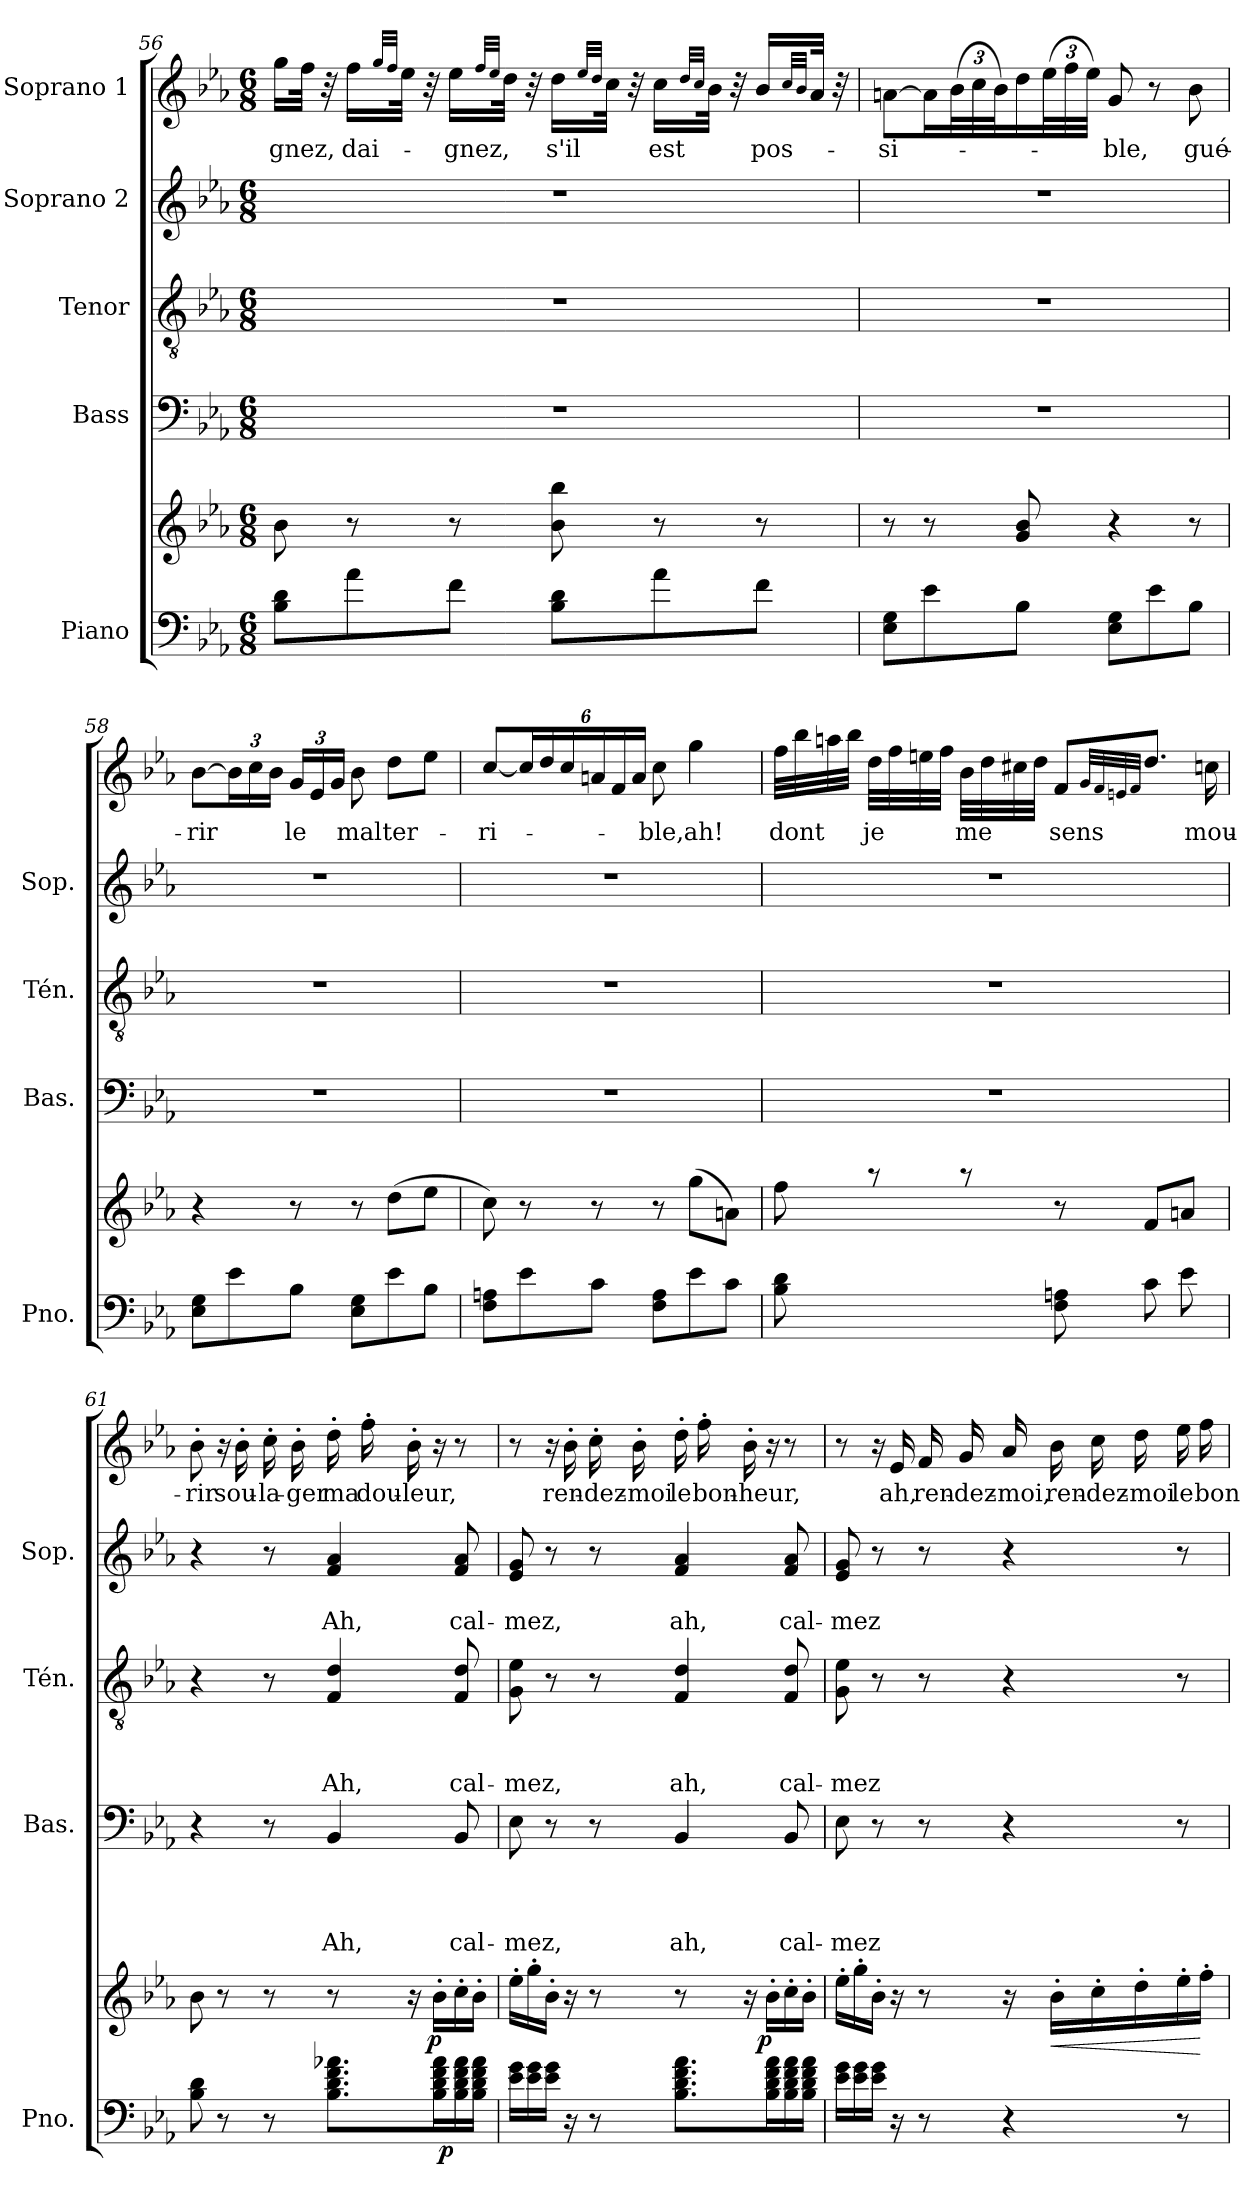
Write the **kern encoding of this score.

**kern	**kern	**dynam	**kern	**text	**text	**text	**text	**kern	**text	**text	**text	**kern	**text	**text	**kern	**text
*part5	*part5	*part5	*part4	*part4	*part4	*part4	*part4	*part3	*part3	*part3	*part3	*part2	*part2	*part2	*part1	*part1
*staff6	*staff5	*staff5/6	*staff4	*staff4	*staff4	*staff4	*staff4	*staff3	*staff3	*staff3	*staff3	*staff2	*staff2	*staff2	*staff1	*staff1
*I"Piano	*	*	*I"Bass	*	*	*	*	*I"Tenor	*	*	*	*I"Soprano 2	*	*	*I"Soprano 1	*
*I'Pno.	*	*	*I'Bas.	*	*	*	*	*I'Tén.	*	*	*	*I'Sop.	*	*	*	*
*clefF4	*clefG2	*	*clefF4	*	*	*	*	*clefGv2	*	*	*	*clefG2	*	*	*clefG2	*
*k[b-e-a-]	*k[b-e-a-]	*	*k[b-e-a-]	*	*	*	*	*k[b-e-a-]	*	*	*	*k[b-e-a-]	*	*	*k[b-e-a-]	*
*E-:	*E-:	*	*E-:	*	*	*	*	*E-:	*	*	*	*E-:	*	*	*E-:	*
*M6/8	*M6/8	*	*M6/8	*	*	*	*	*M6/8	*	*	*	*M6/8	*	*	*M6/8	*
=56	=56	=56	=56	=56	=56	=56	=56	=56	=56	=56	=56	=56	=56	=56	=56	=56
8B-\ 8d\L	8b-\	.	2.r	.	.	.	.	2.r	.	.	.	2.r	.	.	16gg\LL	-gnez,
.	.	.	.	.	.	.	.	.	.	.	.	.	.	.	32ff\JJk	.
.	.	.	.	.	.	.	.	.	.	.	.	.	.	.	32r	.
8a-\	8r	.	.	.	.	.	.	.	.	.	.	.	.	.	16ff\LL	dai-
.	.	.	.	.	.	.	.	.	.	.	.	.	.	.	32qgg/LLL	.
.	.	.	.	.	.	.	.	.	.	.	.	.	.	.	32qff/JJJ	.
.	.	.	.	.	.	.	.	.	.	.	.	.	.	.	32ee-\JJk	.
.	.	.	.	.	.	.	.	.	.	.	.	.	.	.	32r	.
8f\J	8r	.	.	.	.	.	.	.	.	.	.	.	.	.	16ee-\LL	-gnez,
.	.	.	.	.	.	.	.	.	.	.	.	.	.	.	32qff/LLL	.
.	.	.	.	.	.	.	.	.	.	.	.	.	.	.	32qee-/JJJ	.
.	.	.	.	.	.	.	.	.	.	.	.	.	.	.	32dd\JJk	.
.	.	.	.	.	.	.	.	.	.	.	.	.	.	.	32r	.
8B-\ 8d\L	8b-\ 8bb-\	.	.	.	.	.	.	.	.	.	.	.	.	.	16dd\LL	s'il
.	.	.	.	.	.	.	.	.	.	.	.	.	.	.	32qee-/LLL	.
.	.	.	.	.	.	.	.	.	.	.	.	.	.	.	32qdd/JJJ	.
.	.	.	.	.	.	.	.	.	.	.	.	.	.	.	32cc\JJk	.
.	.	.	.	.	.	.	.	.	.	.	.	.	.	.	32r	.
8a-\	8r	.	.	.	.	.	.	.	.	.	.	.	.	.	16cc\LL	est
.	.	.	.	.	.	.	.	.	.	.	.	.	.	.	32qdd/LLL	.
.	.	.	.	.	.	.	.	.	.	.	.	.	.	.	32qcc/JJJ	.
.	.	.	.	.	.	.	.	.	.	.	.	.	.	.	32b-\JJk	.
.	.	.	.	.	.	.	.	.	.	.	.	.	.	.	32r	.
8f\J	8r	.	.	.	.	.	.	.	.	.	.	.	.	.	16b-/LL	pos-
.	.	.	.	.	.	.	.	.	.	.	.	.	.	.	32qcc/LLL	.
.	.	.	.	.	.	.	.	.	.	.	.	.	.	.	32qb-/JJJ	.
.	.	.	.	.	.	.	.	.	.	.	.	.	.	.	32a-/JJk	.
.	.	.	.	.	.	.	.	.	.	.	.	.	.	.	32r	.
!!LO:LB:g=z
=57	=57	=57	=57	=57	=57	=57	=57	=57	=57	=57	=57	=57	=57	=57	=57	=57
8E-\ 8G\L	8r	.	2.r	.	.	.	.	2.r	.	.	.	2.r	.	.	[8an\L	-si-
8e-\	8r	.	.	.	.	.	.	.	.	.	.	.	.	.	16a\L]	.
.	.	.	.	.	.	.	.	.	.	.	.	.	.	.	(48b-\L	.
.	.	.	.	.	.	.	.	.	.	.	.	.	.	.	48cc\	.
.	.	.	.	.	.	.	.	.	.	.	.	.	.	.	48b-\J)	.
8B-\J	8g/ 8b-/	.	.	.	.	.	.	.	.	.	.	.	.	.	16dd\	.
.	.	.	.	.	.	.	.	.	.	.	.	.	.	.	(48ee-\L	.
.	.	.	.	.	.	.	.	.	.	.	.	.	.	.	48ff\	.
.	.	.	.	.	.	.	.	.	.	.	.	.	.	.	48ee-\JJJ)	.
8E-\ 8G\L	4r	.	.	.	.	.	.	.	.	.	.	.	.	.	8g/	-ble,
8e-\	.	.	.	.	.	.	.	.	.	.	.	.	.	.	8r	.
8B-\J	8r	.	.	.	.	.	.	.	.	.	.	.	.	.	8b-\	gué-
=58	=58	=58	=58	=58	=58	=58	=58	=58	=58	=58	=58	=58	=58	=58	=58	=58
8E-\ 8G\L	4r	.	2.r	.	.	.	.	2.r	.	.	.	2.r	.	.	[8b-\L	-rir
8e-\	.	.	.	.	.	.	.	.	.	.	.	.	.	.	24b-\L]	.
.	.	.	.	.	.	.	.	.	.	.	.	.	.	.	24cc\	.
.	.	.	.	.	.	.	.	.	.	.	.	.	.	.	24b-\JJ	.
8B-\J	8r	.	.	.	.	.	.	.	.	.	.	.	.	.	24g/LL	le
.	.	.	.	.	.	.	.	.	.	.	.	.	.	.	24e-/	.
.	.	.	.	.	.	.	.	.	.	.	.	.	.	.	24g/JJ	.
8E-\ 8G\L	8r	.	.	.	.	.	.	.	.	.	.	.	.	.	8b-\	mal
8e-\	(8dd\L	.	.	.	.	.	.	.	.	.	.	.	.	.	8dd\L	ter-
8B-\J	8ee-\J	.	.	.	.	.	.	.	.	.	.	.	.	.	8ee-\J	.
=59	=59	=59	=59	=59	=59	=59	=59	=59	=59	=59	=59	=59	=59	=59	=59	=59
8F\ 8An\L	8cc\)	.	2.r	.	.	.	.	2.r	.	.	.	2.r	.	.	[8cc/L	-ri-
8e-\	8r	.	.	.	.	.	.	.	.	.	.	.	.	.	24cc/L]	.
.	.	.	.	.	.	.	.	.	.	.	.	.	.	.	24dd/	.
.	.	.	.	.	.	.	.	.	.	.	.	.	.	.	24cc/	.
8c\J	8r	.	.	.	.	.	.	.	.	.	.	.	.	.	24an/	.
.	.	.	.	.	.	.	.	.	.	.	.	.	.	.	24f/	.
.	.	.	.	.	.	.	.	.	.	.	.	.	.	.	24a/JJ	.
8F\ 8A\L	8r	.	.	.	.	.	.	.	.	.	.	.	.	.	8cc\	-ble,
8e-\	(8gg\L	.	.	.	.	.	.	.	.	.	.	.	.	.	4gg\	ah!
8c\J	8an\J)	.	.	.	.	.	.	.	.	.	.	.	.	.	.	.
=60	=60	=60	=60	=60	=60	=60	=60	=60	=60	=60	=60	=60	=60	=60	=60	=60
*	*^	*	*	*	*	*	*	*	*	*	*	*	*	*	*	*
(8B-\ 8d\L	8ff\	8ryy	.	2.r	.	.	.	.	2.r	.	.	.	2.r	.	.	32ff\LLL	dont
.	.	.	.	.	.	.	.	.	.	.	.	.	.	.	.	32bb-\	.
.	.	.	.	.	.	.	.	.	.	.	.	.	.	.	.	32aan\	.
.	.	.	.	.	.	.	.	.	.	.	.	.	.	.	.	32bb-\JJJ	.
4ryy	8rgg	8f\	.	.	.	.	.	.	.	.	.	.	.	.	.	32dd\LLL	je
.	.	.	.	.	.	.	.	.	.	.	.	.	.	.	.	32ff\	.
.	.	.	.	.	.	.	.	.	.	.	.	.	.	.	.	32een\	.
.	.	.	.	.	.	.	.	.	.	.	.	.	.	.	.	32ff\JJJ	.
.	8rgg	8b-\J)	.	.	.	.	.	.	.	.	.	.	.	.	.	32b-\LLL	me
.	.	.	.	.	.	.	.	.	.	.	.	.	.	.	.	32dd\	.
.	.	.	.	.	.	.	.	.	.	.	.	.	.	.	.	32cc#X\	.
.	.	.	.	.	.	.	.	.	.	.	.	.	.	.	.	32dd\JJJ	.
8F\ 8An\L	8r	4.ryy	.	.	.	.	.	.	.	.	.	.	.	.	.	8f/L	sens
.	.	.	.	.	.	.	.	.	.	.	.	.	.	.	.	32qg/LLL	.
.	.	.	.	.	.	.	.	.	.	.	.	.	.	.	.	32qf/	.
.	.	.	.	.	.	.	.	.	.	.	.	.	.	.	.	32qen/	.
.	.	.	.	.	.	.	.	.	.	.	.	.	.	.	.	32qf/JJJ	.
8c\	8f/L	.	.	.	.	.	.	.	.	.	.	.	.	.	.	8.dd/J	.
8e-\J	8an/J	.	.	.	.	.	.	.	.	.	.	.	.	.	.	.	.
.	.	.	.	.	.	.	.	.	.	.	.	.	.	.	.	16ccn\	mou-
!!LO:PB:g=z
=61	=61	=61	=61	=61	=61	=61	=61	=61	=61	=61	=61	=61	=61	=61	=61	=61	=61
*^	*	*	*	*	*	*	*	*	*	*	*	*	*	*	*	*	*
8B-\ 8d\	3ryy	8b-\	3ryy	.	4r	.	.	.	.	4r	.	.	.	4r	.	.	8b-'>\	-rir
8r	.	8r	.	.	.	.	.	.	.	.	.	.	.	.	.	.	16r	.
.	.	.	.	.	.	.	.	.	.	.	.	.	.	.	.	.	16b-'>\	sou-
8r	.	8r	.	.	8r	.	.	.	.	8r	.	.	.	8r	.	.	16cc'>\	-la-
.	.	.	.	.	.	.	.	.	.	.	.	.	.	.	.	.	16b-'>\	-ger
.	6ryy	.	6ryy	.	.	.	.	.	.	.	.	.	.	.	.	.	.	.
8.B-\ 8.d\ 8.f\ 8.a-X\L	.	8r	.	.	4BB-/	.	.	.	Ah,	4F/ 4d/	.	.	Ah,	4f/ 4a-/	.	Ah,	16dd'>\	ma
.	.	.	.	.	.	.	.	.	.	.	.	.	.	.	.	.	16ff'>\	dou-
.	24..ryy	16r	24ryy	.	.	.	.	.	.	.	.	.	.	.	.	.	16b-'>\	-leur,
.	.	.	96ryy	.	.	.	.	.	.	.	.	.	.	.	.	.	.	.
!	!	!	!	!LO:DY:b	!	!	!	!	!	!	!	!	!	!	!	!	!	!
.	.	.	6ryy	p	.	.	.	.	.	.	.	.	.	.	.	.	.	.
16B-\ 16d\ 16f\ 16a-\L	.	16b-'>\LL	.	.	.	.	.	.	.	.	.	.	.	.	.	.	16r	.
!	!	!	!	!LO:DY:b=2	!	!	!	!	!	!	!	!	!	!	!	!	!	!
.	6ryy	.	.	p	.	.	.	.	.	.	.	.	.	.	.	.	.	.
16B-\ 16d\ 16f\ 16a-\	.	16cc'>\	.	.	8BB-/	.	.	.	cal-	8F/ 8d/	.	.	cal-	8f/ 8a-/	.	cal-	8r	.
16B-\ 16d\ 16f\ 16a-\JJ	.	16b-'>\JJ	.	.	.	.	.	.	.	.	.	.	.	.	.	.	.	.
.	.	.	48.ryy	.	.	.	.	.	.	.	.	.	.	.	.	.	.	.
.	96ryy	.	.	.	.	.	.	.	.	.	.	.	.	.	.	.	.	.
*v	*v	*	*	*	*	*	*	*	*	*	*	*	*	*	*	*	*	*
=62	=62	=62	=62	=62	=62	=62	=62	=62	=62	=62	=62	=62	=62	=62	=62	=62	=62
16e-\ 16g\LL	16ee-'>\LL	3ryy	.	8E-\	.	.	.	-mez,	8G\ 8e-\	.	.	-mez,	8e-/ 8g/	.	-mez,	8r	.
16e-\ 16g\	16gg'>\	.	.	.	.	.	.	.	.	.	.	.	.	.	.	.	.
16e-\ 16g\JJ	16b-'>\JJ	.	.	8r	.	.	.	.	8r	.	.	.	8r	.	.	16r	.
16r	16r	.	.	.	.	.	.	.	.	.	.	.	.	.	.	16b-'>\	ren-
8r	8r	.	.	8r	.	.	.	.	8r	.	.	.	8r	.	.	16cc'>\	-dez-
.	.	.	.	.	.	.	.	.	.	.	.	.	.	.	.	16b-'>\	-moi
.	.	6ryy	.	.	.	.	.	.	.	.	.	.	.	.	.	.	.
8.B-\ 8.d\ 8.f\ 8.a-\L	8r	.	.	4BB-/	.	.	.	ah,	4F/ 4d/	.	.	ah,	4f/ 4a-/	.	ah,	16dd'>\	le
.	.	.	.	.	.	.	.	.	.	.	.	.	.	.	.	16ff'>\	bon-
.	16r	24ryy	.	.	.	.	.	.	.	.	.	.	.	.	.	16b-'>\	-heur,
!	!	!	!LO:DY:b	!	!	!	!	!	!	!	!	!	!	!	!	!	!
.	.	6ryy	p	.	.	.	.	.	.	.	.	.	.	.	.	.	.
16B-\ 16d\ 16f\ 16a-\L	16b-'>\LL	.	.	.	.	.	.	.	.	.	.	.	.	.	.	16r	.
16B-\ 16d\ 16f\ 16a-\	16cc'>\	.	.	8BB-/	.	.	.	cal-	8F/ 8d/	.	.	cal-	8f/ 8a-/	.	cal-	8r	.
16B-\ 16d\ 16f\ 16a-\JJ	16b-'>\JJ	.	.	.	.	.	.	.	.	.	.	.	.	.	.	.	.
.	.	24ryy	.	.	.	.	.	.	.	.	.	.	.	.	.	.	.
*	*v	*v	*	*	*	*	*	*	*	*	*	*	*	*	*	*	*
=63	=63	=63	=63	=63	=63	=63	=63	=63	=63	=63	=63	=63	=63	=63	=63	=63
16e-\ 16g\LL	16ee-'>\LL	.	8E-\	.	.	.	-mez	8G\ 8e-\	.	.	-mez	8e-/ 8g/	.	-mez	8r	.
16e-\ 16g\	16gg'>\	.	.	.	.	.	.	.	.	.	.	.	.	.	.	.
16e-\ 16g\JJ	16b-'>\JJ	.	8r	.	.	.	.	8r	.	.	.	8r	.	.	16r	.
16r	16r	.	.	.	.	.	.	.	.	.	.	.	.	.	16e-/	ah,
8r	8r	.	8r	.	.	.	.	8r	.	.	.	8r	.	.	16f/	ren-
.	.	.	.	.	.	.	.	.	.	.	.	.	.	.	16g/	-dez-
4r	16r	.	4r	.	.	.	.	4r	.	.	.	4r	.	.	16a-/	-moi,
!	!	!LO:HP:b	!	!	!	!	!	!	!	!	!	!	!	!	!	!
.	16b-'>\LL	<	.	.	.	.	.	.	.	.	.	.	.	.	16b-\	ren-
.	16cc'>\	.	.	.	.	.	.	.	.	.	.	.	.	.	16cc\	-dez-
.	16dd'>\	.	.	.	.	.	.	.	.	.	.	.	.	.	16dd\	-moi
8r	16ee-'>\	.	8r	.	.	.	.	8r	.	.	.	8r	.	.	16ee-\	le
.	16ff'>\JJ	[	.	.	.	.	.	.	.	.	.	.	.	.	16ff\	bon-
=	=	=	=	=	=	=	=	=	=	=	=	=	=	=	=	=
*-	*-	*-	*-	*-	*-	*-	*-	*-	*-	*-	*-	*-	*-	*-	*-	*-
